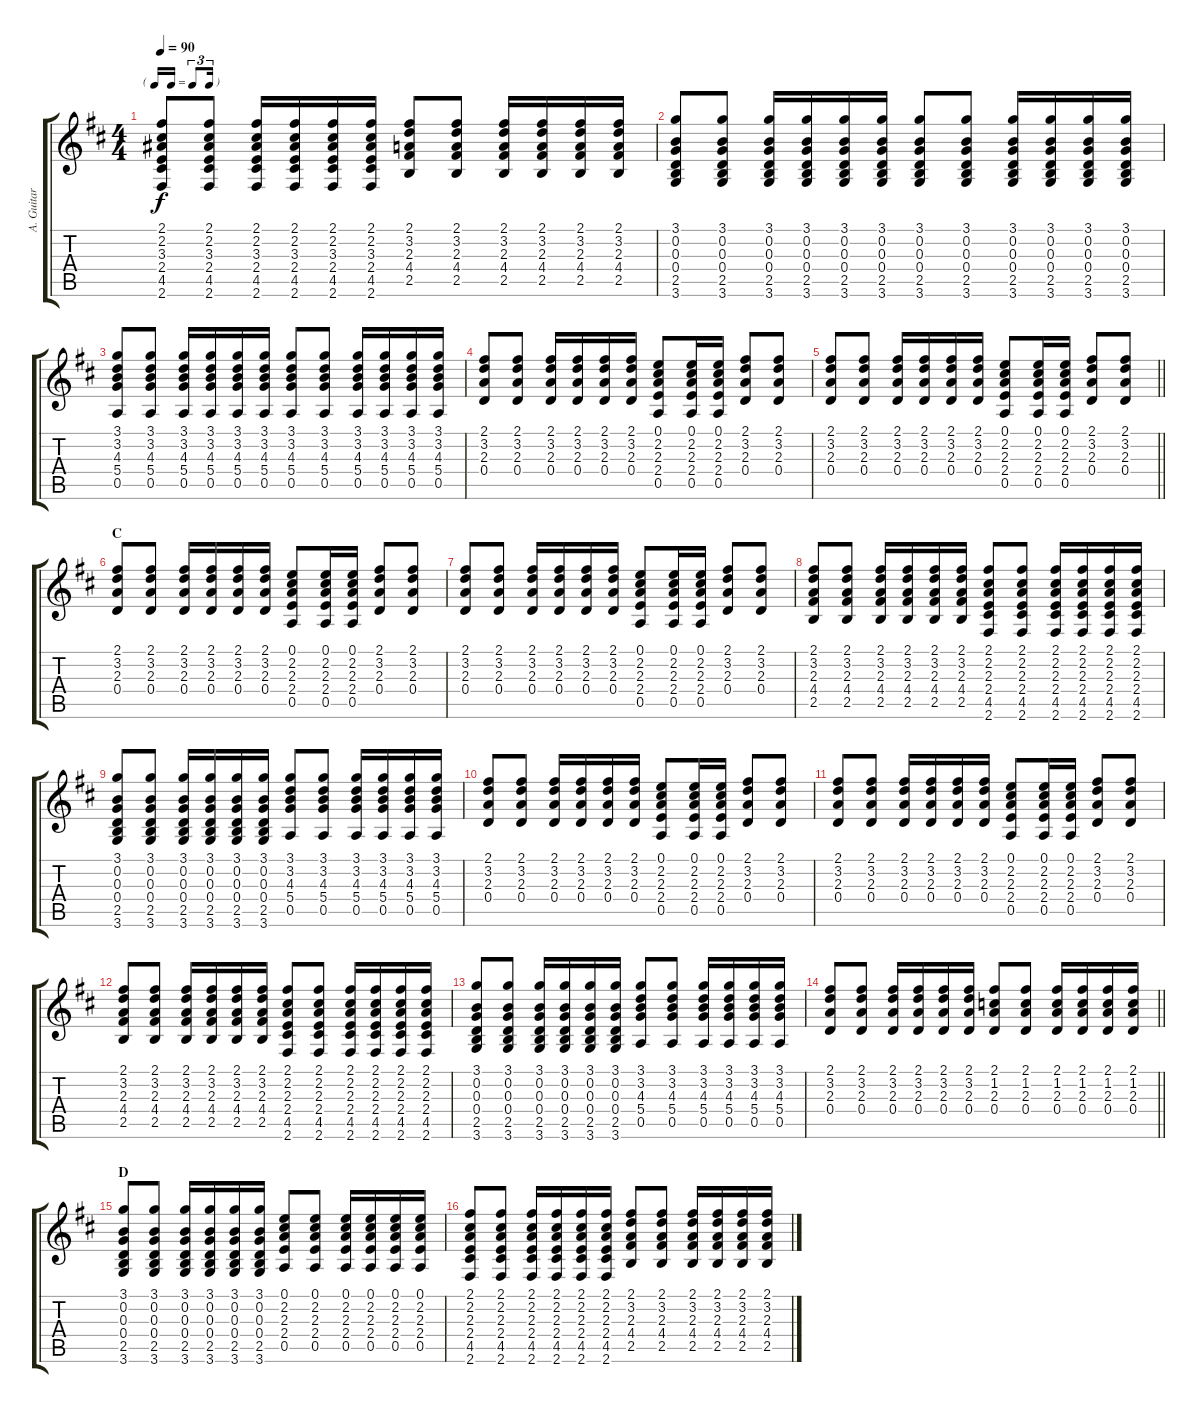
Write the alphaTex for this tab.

\track ("A. Guitar" "A. Guitar") {instrument acousticguitarsteel}
\staff {score tabs}
\tuning (E4 B3 G3 D3 A2 E2) {hide}
\ts (4 4)
\tf triplet16th
\tempo 90
\clef g2
\ks d
(2.1 2.2 3.3 2.4 4.5 2.6).8{dy f} (2.1 2.2 3.3 2.4 4.5 2.6).8 (2.1 2.2 3.3 2.4 4.5 2.6).16 (2.1 2.2 3.3 2.4 4.5 2.6).16 (2.1 2.2 3.3 2.4 4.5 2.6).16 (2.1 2.2 3.3 2.4 4.5 2.6).16 (2.1 3.2 2.3 4.4 2.5).8 (2.1 3.2 2.3 4.4 2.5).8 (2.1 3.2 2.3 4.4 2.5).16 (2.1 3.2 2.3 4.4 2.5).16 (2.1 3.2 2.3 4.4 2.5).16 (2.1 3.2 2.3 4.4 2.5).16 |
(3.1 0.2 0.3 0.4 2.5 3.6).8 (3.1 0.2 0.3 0.4 2.5 3.6).8 (3.1 0.2 0.3 0.4 2.5 3.6).16 (3.1 0.2 0.3 0.4 2.5 3.6).16 (3.1 0.2 0.3 0.4 2.5 3.6).16 (3.1 0.2 0.3 0.4 2.5 3.6).16 (3.1 0.2 0.3 0.4 2.5 3.6).8 (3.1 0.2 0.3 0.4 2.5 3.6).8 (3.1 0.2 0.3 0.4 2.5 3.6).16 (3.1 0.2 0.3 0.4 2.5 3.6).16 (3.1 0.2 0.3 0.4 2.5 3.6).16 (3.1 0.2 0.3 0.4 2.5 3.6).16 |
(3.1 3.2 4.3 5.4 0.5).8 (3.1 3.2 4.3 5.4 0.5).8 (3.1 3.2 4.3 5.4 0.5).16 (3.1 3.2 4.3 5.4 0.5).16 (3.1 3.2 4.3 5.4 0.5).16 (3.1 3.2 4.3 5.4 0.5).16 (3.1 3.2 4.3 5.4 0.5).8 (3.1 3.2 4.3 5.4 0.5).8 (3.1 3.2 4.3 5.4 0.5).16 (3.1 3.2 4.3 5.4 0.5).16 (3.1 3.2 4.3 5.4 0.5).16 (3.1 3.2 4.3 5.4 0.5).16 |
(2.1 3.2 2.3 0.4).8 (2.1 3.2 2.3 0.4).8 (2.1 3.2 2.3 0.4).16 (2.1 3.2 2.3 0.4).16 (2.1 3.2 2.3 0.4).16 (2.1 3.2 2.3 0.4).16 (0.1 2.2 2.3 2.4 0.5).8 (0.1 2.2 2.3 2.4 0.5).16 (0.1 2.2 2.3 2.4 0.5).16 (2.1 3.2 2.3 0.4).8 (2.1 3.2 2.3 0.4).8 |
\barLineRight lightlight
(2.1 3.2 2.3 0.4).8 (2.1 3.2 2.3 0.4).8 (2.1 3.2 2.3 0.4).16 (2.1 3.2 2.3 0.4).16 (2.1 3.2 2.3 0.4).16 (2.1 3.2 2.3 0.4).16 (0.1 2.2 2.3 2.4 0.5).8 (0.1 2.2 2.3 2.4 0.5).16 (0.1 2.2 2.3 2.4 0.5).16 (2.1 3.2 2.3 0.4).8 (2.1 3.2 2.3 0.4).8 |
\section ("" "C")
(2.1 3.2 2.3 0.4).8 (2.1 3.2 2.3 0.4).8 (2.1 3.2 2.3 0.4).16 (2.1 3.2 2.3 0.4).16 (2.1 3.2 2.3 0.4).16 (2.1 3.2 2.3 0.4).16 (0.1 2.2 2.3 2.4 0.5).8 (0.1 2.2 2.3 2.4 0.5).16 (0.1 2.2 2.3 2.4 0.5).16 (2.1 3.2 2.3 0.4).8 (2.1 3.2 2.3 0.4).8 |
(2.1 3.2 2.3 0.4).8 (2.1 3.2 2.3 0.4).8 (2.1 3.2 2.3 0.4).16 (2.1 3.2 2.3 0.4).16 (2.1 3.2 2.3 0.4).16 (2.1 3.2 2.3 0.4).16 (0.1 2.2 2.3 2.4 0.5).8 (0.1 2.2 2.3 2.4 0.5).16 (0.1 2.2 2.3 2.4 0.5).16 (2.1 3.2 2.3 0.4).8 (2.1 3.2 2.3 0.4).8 |
(2.1 3.2 2.3 4.4 2.5).8 (2.1 3.2 2.3 4.4 2.5).8 (2.1 3.2 2.3 4.4 2.5).16 (2.1 3.2 2.3 4.4 2.5).16 (2.1 3.2 2.3 4.4 2.5).16 (2.1 3.2 2.3 4.4 2.5).16 (2.1 2.2 2.3 2.4 4.5 2.6).8 (2.1 2.2 2.3 2.4 4.5 2.6).8 (2.1 2.2 2.3 2.4 4.5 2.6).16 (2.1 2.2 2.3 2.4 4.5 2.6).16 (2.1 2.2 2.3 2.4 4.5 2.6).16 (2.1 2.2 2.3 2.4 4.5 2.6).16 |
(3.1 0.2 0.3 0.4 2.5 3.6).8 (3.1 0.2 0.3 0.4 2.5 3.6).8 (3.1 0.2 0.3 0.4 2.5 3.6).16 (3.1 0.2 0.3 0.4 2.5 3.6).16 (3.1 0.2 0.3 0.4 2.5 3.6).16 (3.1 0.2 0.3 0.4 2.5 3.6).16 (3.1 3.2 4.3 5.4 0.5).8 (3.1 3.2 4.3 5.4 0.5).8 (3.1 3.2 4.3 5.4 0.5).16 (3.1 3.2 4.3 5.4 0.5).16 (3.1 3.2 4.3 5.4 0.5).16 (3.1 3.2 4.3 5.4 0.5).16 |
(2.1 3.2 2.3 0.4).8 (2.1 3.2 2.3 0.4).8 (2.1 3.2 2.3 0.4).16 (2.1 3.2 2.3 0.4).16 (2.1 3.2 2.3 0.4).16 (2.1 3.2 2.3 0.4).16 (0.1 2.2 2.3 2.4 0.5).8 (0.1 2.2 2.3 2.4 0.5).16 (0.1 2.2 2.3 2.4 0.5).16 (2.1 3.2 2.3 0.4).8 (2.1 3.2 2.3 0.4).8 |
(2.1 3.2 2.3 0.4).8 (2.1 3.2 2.3 0.4).8 (2.1 3.2 2.3 0.4).16 (2.1 3.2 2.3 0.4).16 (2.1 3.2 2.3 0.4).16 (2.1 3.2 2.3 0.4).16 (0.1 2.2 2.3 2.4 0.5).8 (0.1 2.2 2.3 2.4 0.5).16 (0.1 2.2 2.3 2.4 0.5).16 (2.1 3.2 2.3 0.4).8 (2.1 3.2 2.3 0.4).8 |
(2.1 3.2 2.3 4.4 2.5).8 (2.1 3.2 2.3 4.4 2.5).8 (2.1 3.2 2.3 4.4 2.5).16 (2.1 3.2 2.3 4.4 2.5).16 (2.1 3.2 2.3 4.4 2.5).16 (2.1 3.2 2.3 4.4 2.5).16 (2.1 2.2 2.3 2.4 4.5 2.6).8 (2.1 2.2 2.3 2.4 4.5 2.6).8 (2.1 2.2 2.3 2.4 4.5 2.6).16 (2.1 2.2 2.3 2.4 4.5 2.6).16 (2.1 2.2 2.3 2.4 4.5 2.6).16 (2.1 2.2 2.3 2.4 4.5 2.6).16 |
(3.1 0.2 0.3 0.4 2.5 3.6).8 (3.1 0.2 0.3 0.4 2.5 3.6).8 (3.1 0.2 0.3 0.4 2.5 3.6).16 (3.1 0.2 0.3 0.4 2.5 3.6).16 (3.1 0.2 0.3 0.4 2.5 3.6).16 (3.1 0.2 0.3 0.4 2.5 3.6).16 (3.1 3.2 4.3 5.4 0.5).8 (3.1 3.2 4.3 5.4 0.5).8 (3.1 3.2 4.3 5.4 0.5).16 (3.1 3.2 4.3 5.4 0.5).16 (3.1 3.2 4.3 5.4 0.5).16 (3.1 3.2 4.3 5.4 0.5).16 |
\barLineRight lightlight
(2.1 3.2 2.3 0.4).8 (2.1 3.2 2.3 0.4).8 (2.1 3.2 2.3 0.4).16 (2.1 3.2 2.3 0.4).16 (2.1 3.2 2.3 0.4).16 (2.1 3.2 2.3 0.4).16 (2.1 1.2 2.3 0.4).8 (2.1 1.2 2.3 0.4).8 (2.1 1.2 2.3 0.4).16 (2.1 1.2 2.3 0.4).16 (2.1 1.2 2.3 0.4).16 (2.1 1.2 2.3 0.4).16 |
\section ("" "D")
(3.1 0.2 0.3 0.4 2.5 3.6).8 (3.1 0.2 0.3 0.4 2.5 3.6).8 (3.1 0.2 0.3 0.4 2.5 3.6).16 (3.1 0.2 0.3 0.4 2.5 3.6).16 (3.1 0.2 0.3 0.4 2.5 3.6).16 (3.1 0.2 0.3 0.4 2.5 3.6).16 (0.1 2.2 2.3 2.4 0.5).8 (0.1 2.2 2.3 2.4 0.5).8 (0.1 2.2 2.3 2.4 0.5).16 (0.1 2.2 2.3 2.4 0.5).16 (0.1 2.2 2.3 2.4 0.5).16 (0.1 2.2 2.3 2.4 0.5).16 |
(2.1 2.2 2.3 2.4 4.5 2.6).8 (2.1 2.2 2.3 2.4 4.5 2.6).8 (2.1 2.2 2.3 2.4 4.5 2.6).16 (2.1 2.2 2.3 2.4 4.5 2.6).16 (2.1 2.2 2.3 2.4 4.5 2.6).16 (2.1 2.2 2.3 2.4 4.5 2.6).16 (2.1 3.2 2.3 4.4 2.5).8 (2.1 3.2 2.3 4.4 2.5).8 (2.1 3.2 2.3 4.4 2.5).16 (2.1 3.2 2.3 4.4 2.5).16 (2.1 3.2 2.3 4.4 2.5).16 (2.1 3.2 2.3 4.4 2.5).16
